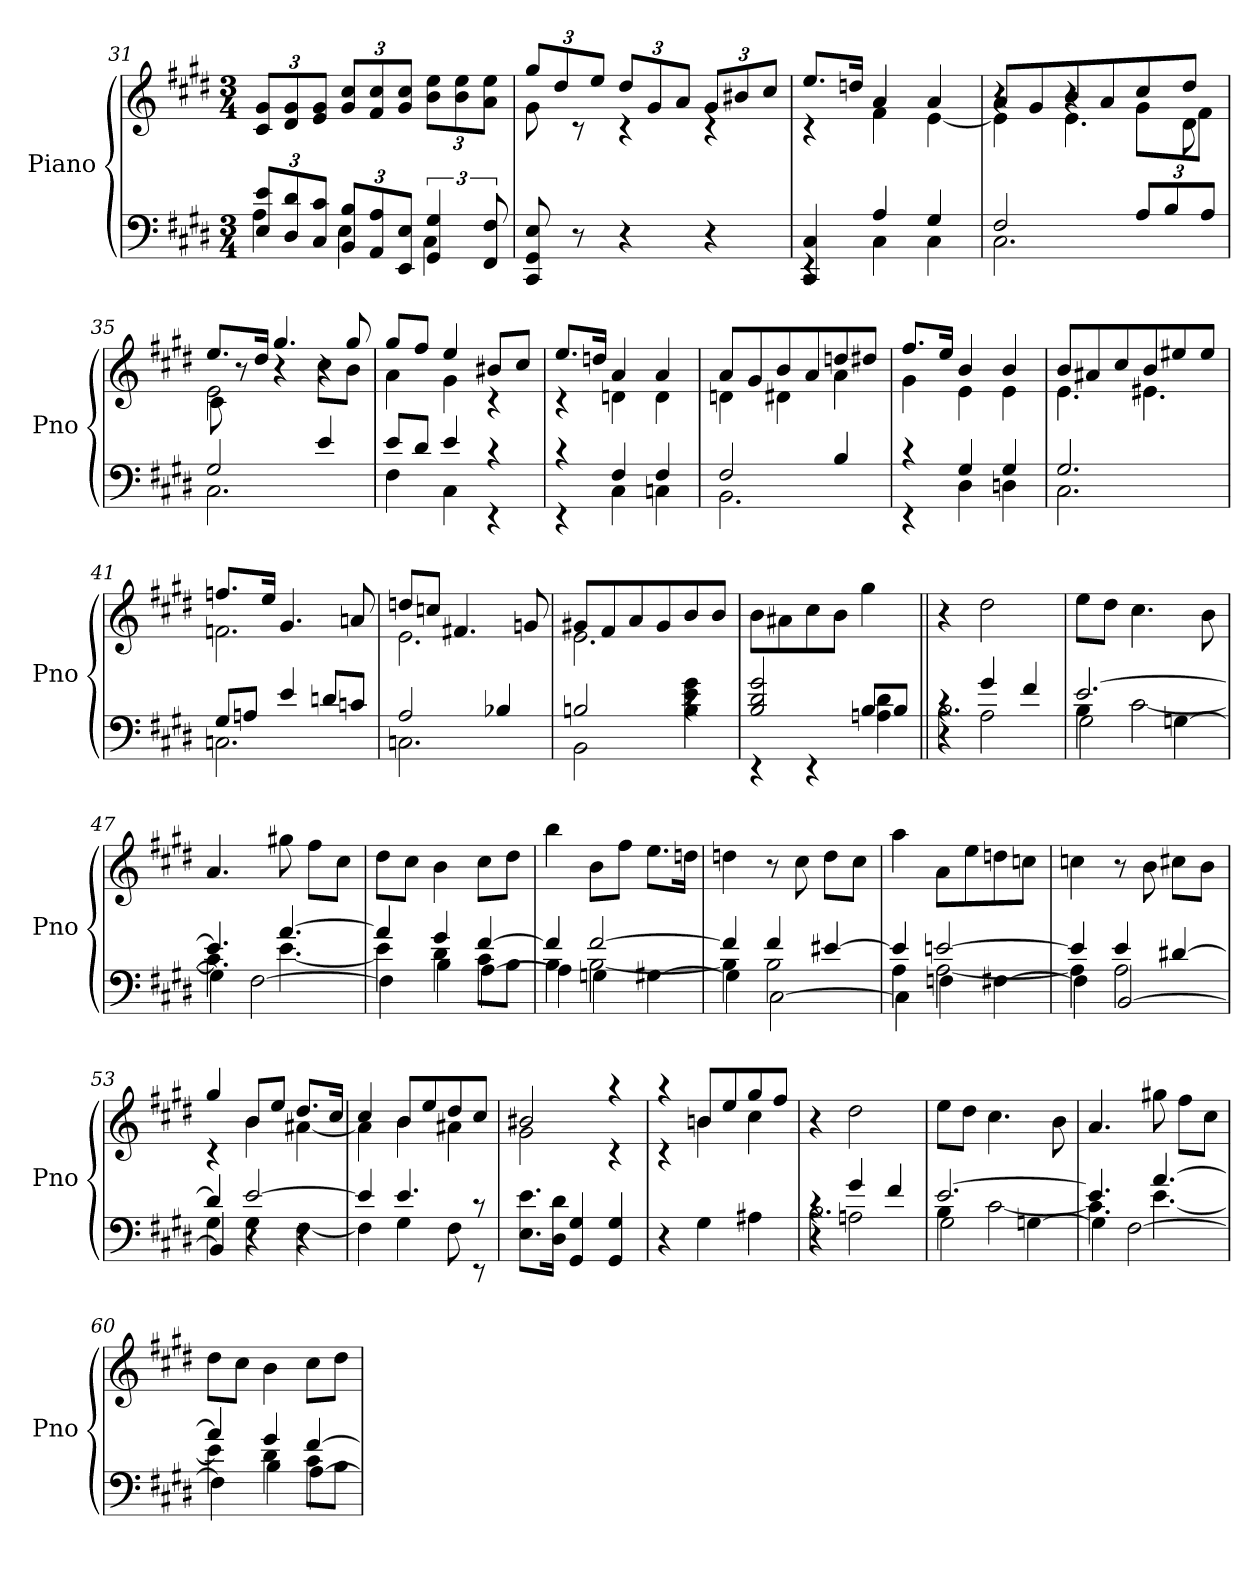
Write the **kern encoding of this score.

**kern	**kern
*part1	*part1
*staff2	*staff1
*I"Piano	*
*I'Pno	*
*clefF4	*clefG2
*k[f#c#g#d#]	*k[f#c#g#d#]
*c#:	*c#:
*M3/4	*M3/4
=31	=31
*^	*
12E 12eL	4A	12c# 12g#L
12D# 12d#	.	12d# 12g#
12C# 12c#J	.	12e 12g#J
12BB 12BL	4E	12g# 12cc#L
12AA 12A	.	12f# 12cc#
12EE 12EJ	.	12g# 12cc#J
6GG# 6G#	4C#	12b 12eeL
.	.	12b 12ee
12FF# 12F#	.	12a 12eeJ
*v	*v	*
=32	=32
*	*^
8CC# 8GG# 8E	12gg#L	8g#
.	12dd#	.
8r	.	8rc
.	12eeJ	.
4r	12dd#L	4rc
.	12g#	.
.	12aJ	.
4r	12g#L	4rc
.	12b#X	.
.	12cc#J	.
=33	=33	=33
*^	*	*
4CC# 4C#	4rEE	8.eeL	4rc
.	.	16ddnJk	.
4A	4C#	4a	4f#
4G#	4C#	4a	[4e
=34	=34	=34	=34
*	*	*	*^
2F#	2.C#	8aL	4e]	4r
.	.	8g#	.	.
.	.	8b	4.e	4r
.	.	8a	.	.
12AL	.	8cc#	.	8g#\L
12B	.	.	.	.
.	.	8dd#J	8d#	8f#\J
12AJ	.	.	.	.
=35	=35	=35	=35	=35
2G#	2.C#	8.eeL	2e	8c#\
.	.	.	.	8r
.	.	16dd#Jk	.	.
.	.	4.gg#	.	4r
4e	.	.	8cc#L	4r
.	.	8gg#	8bJ	.
*	*	*	*v	*v
=36	=36	=36	=36
8eL	4F#	8gg#L	4a
8d#J	.	8ff#J	.
4e	4C#	4ee	4g#
4rc	4rEE	8b#XL	4rc
.	.	8cc#J	.
=37	=37	=37	=37
4rc	4rEE	8.eeL	4rc
.	.	16ddnJk	.
4F#	4C#	4a	4dn
4F#	4Cn	4a	4d
=38	=38	=38	=38
2F#	2.BB	8aL	4dn
.	.	8g#	.
.	.	8b	4d#X
.	.	8a	.
4B	.	8ddn	4a
.	.	8dd#XJ	.
=39	=39	=39	=39
4rc	4rEE	8.ff#L	4g#
.	.	16eeJk	.
4G#	4D#	4b	4e
4G#	4Dn	4b	4e
=40	=40	=40	=40
2.G#	2.C#	8bL	4.e
.	.	8a#X	.
.	.	8cc#	.
.	.	8b	4.e#X
.	.	8ee#X	.
.	.	8ee#J	.
=41	=41	=41	=41
8G#L	2.Cn	8.ffnL	2.fn
8AnJ	.	.	.
.	.	16eeJk	.
4e	.	4.g#	.
8dnL	.	.	.
8cnJ	.	8an	.
=42	=42	=42	=42
2A	2.Cn	8ddnL	2.e
.	.	8ccnJ	.
.	.	4.f#X	.
4B-X	.	.	.
.	.	8gn	.
=43	=43	=43	=43
2Bn	2BB	8g#XL	2.e
.	.	8f#	.
.	.	8a	.
.	.	8g#	.
4rc	4B 4e 4g#	8b	.
.	.	8bJ	.
*	*	*v	*v
=44	=44	=44
2B 2d# 2g#	4rEE	8bL
.	.	8a#X
.	4rEE	8cc#
.	.	8bJ
8BL	4An 4d#	4gg#
8BJ	.	.
=45||	=45||	=45||
*	*^	*
4rc	2.B	4r	4r
4g#	.	2A\	2dd#
4f#	.	.	.
=46	=46	=46	=46
[2.e	4B	2G#\	8eeL
.	.	.	8dd#J
.	[2c#	.	4.cc#
.	.	[4Gn\	.
.	.	.	8b
=47	=47	=47	=47
4.e]	4.c#]	4G\]	4.a
.	.	[2F#\	.
[4.a	[4.e	.	8gg#X
.	.	.	8ff#L
.	.	.	8cc#J
=48	=48	=48	=48
4a]	4e]	4F#\]	8dd#L
.	.	.	8cc#J
4g#	4d#	4B\	4b
[4f#	8c#L	[4A\	8cc#L
.	8BJ	.	8dd#J
=49	=49	=49	=49
4f#]	4B	4A\]	4bb
[2f#	[2B	4Gn\	8bL
.	.	.	8ff#J
.	.	[4G#X\	8.eeL
.	.	.	16ddnJk
=50	=50	=50	=50
4f#]	4B]	4G#\]	4ddn
4f#	2B	[2C#\	8r
.	.	.	8cc#
[4e#X	.	.	8ddL
.	.	.	8cc#J
=51	=51	=51	=51
4e#]	4A	4C#\]	4aa
[2en	[2A	4Fn\	8aL
.	.	.	8ee
.	.	[4F#X\	8ddn
.	.	.	8ccnJ
=52	=52	=52	=52
4e]	4A]	4F#\]	4ccn
4e	2A	[2BB/	8r
.	.	.	8b
[4d#X	.	.	8cc#XL
.	.	.	8bJ
=53	=53	=53	=53
*	*	*	*^
4d#]	4G#	4BB/]	4gg#	4rc
[2e	4G#	4r	8bL	4b
.	.	.	8eeJ	.
.	[4F#	4r	8.dd#L	[4a#X
.	.	.	16cc#Jk	.
*	*v	*v	*	*
=54	=54	=54	=54
4e]	4F#]	4cc#	4a#]
4.e	4G#	8bL	4b
.	.	8ee	.
.	8F#	8dd#	4a#X
8rc	8rEE	8cc#J	.
*v	*v	*	*
=55	=55	=55
8.E 8.eL	2b#X	2g#
16D# 16d#Jk	.	.
4GG# 4G#	.	.
4GG# 4G#	4raa	4rc
=56	=56	=56
4r	4raa	4rc
4G#	8bnL	4b
.	8ee	.
4A#X	8gg#	4cc#
.	8ff#J	.
*	*v	*v
=57	=57
*^	*
*	*^	*
4rc	2.B	4r	4r
4g#	.	2An\	2dd#
4f#	.	.	.
=58	=58	=58	=58
[2.e	4B	2G#\	8eeL
.	.	.	8dd#J
.	[2c#	.	4.cc#
.	.	[4Gn\	.
.	.	.	8b
=59	=59	=59	=59
4.e]	4.c#]	4G\]	4.a
.	.	[2F#\	.
[4.a	[4.e	.	8gg#X
.	.	.	8ff#L
.	.	.	8cc#J
=60	=60	=60	=60
4a]	4e]	4F#\]	8dd#L
.	.	.	8cc#J
4g#	4d#	4B\	4b
[4f#	8c#L	[4A\	8cc#L
.	8BJ	.	8dd#J
*v	*v	*v	*
=	=
*-	*-
